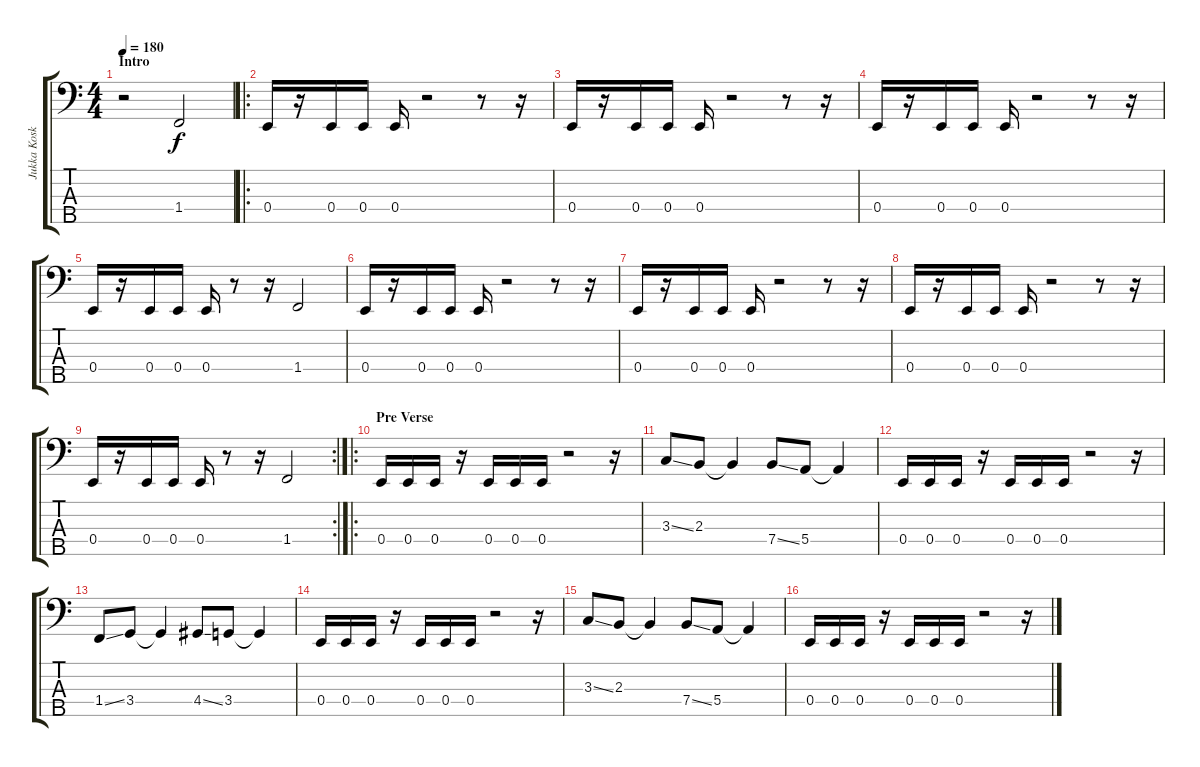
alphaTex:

\track ("Jukka Koskinen" "Jukka Kosk") {instrument electricbasspick}
\staff {score tabs}
\tuning (G2 D2 A1 E1 B0) {hide}
\ts (4 4)
\section ("" "Intro")
\tempo 180
\clef f4
\ks c
r.2{dy f instrument electricbasspick} 1.4.2 |
\ro
0.4.16 r.16 0.4.16 0.4.16 0.4.16 r.2 r.8 r.16 |
0.4.16 r.16 0.4.16 0.4.16 0.4.16 r.2 r.8 r.16 |
0.4.16 r.16 0.4.16 0.4.16 0.4.16 r.2 r.8 r.16 |
0.4.16 r.16 0.4.16 0.4.16 0.4.16 r.8 r.16 1.4.2 |
0.4.16 r.16 0.4.16 0.4.16 0.4.16 r.2 r.8 r.16 |
0.4.16 r.16 0.4.16 0.4.16 0.4.16 r.2 r.8 r.16 |
0.4.16 r.16 0.4.16 0.4.16 0.4.16 r.2 r.8 r.16 |
\rc 2
0.4.16 r.16 0.4.16 0.4.16 0.4.16 r.8 r.16 1.4.2 |
\ro
\section ("" "Pre Verse")
0.4.16 0.4.16 0.4.16 r.16 0.4.16 0.4.16 0.4.16 r.2 r.16 |
3.3{ss}.8 2.3.8 2.3{t}.4 7.4{ss}.8 5.4.8 5.4{t}.4 |
0.4.16 0.4.16 0.4.16 r.16 0.4.16 0.4.16 0.4.16 r.2 r.16 |
1.4{ss}.8 3.4.8 3.4{t}.4 4.4{ss}.8 3.4.8 3.4{t}.4 |
0.4.16 0.4.16 0.4.16 r.16 0.4.16 0.4.16 0.4.16 r.2 r.16 |
3.3{ss}.8 2.3.8 2.3{t}.4 7.4{ss}.8 5.4.8 5.4{t}.4 |
0.4.16 0.4.16 0.4.16 r.16 0.4.16 0.4.16 0.4.16 r.2 r.16
